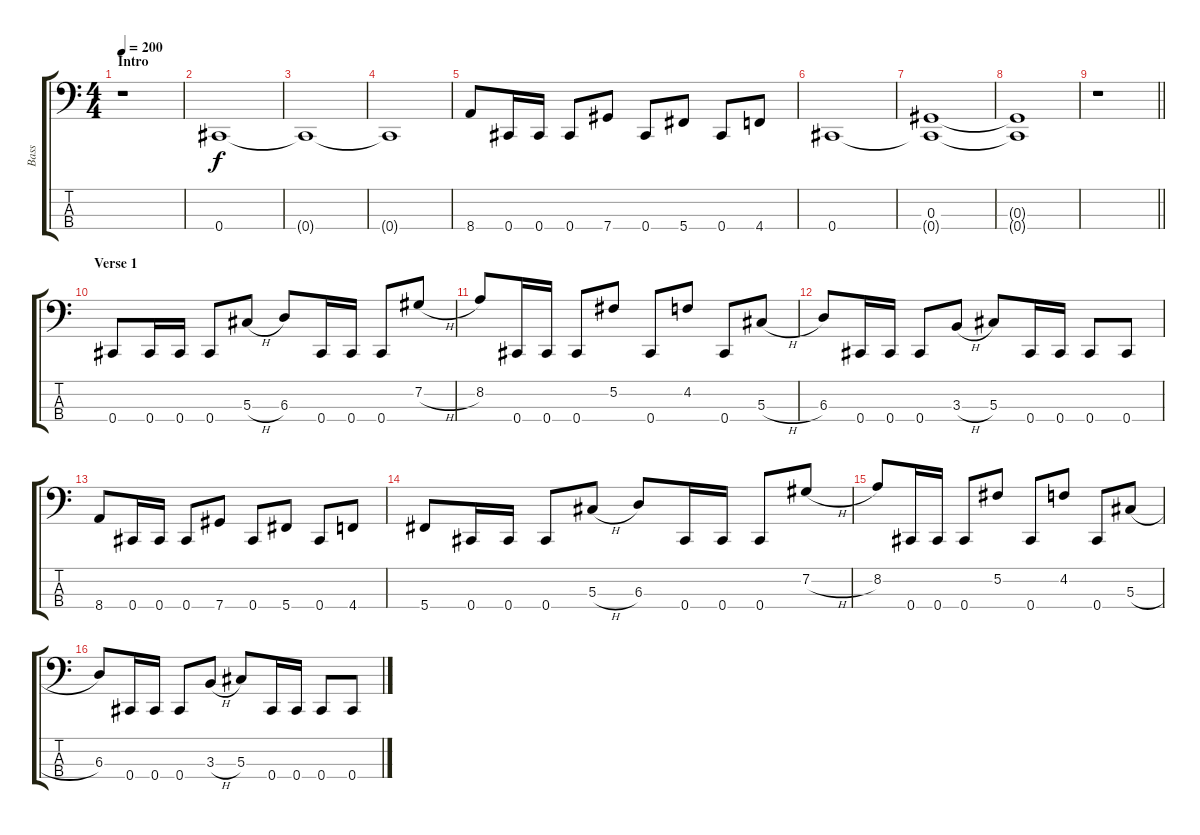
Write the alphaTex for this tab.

\track ("Bass" "Bass") {instrument electricbassfinger}
\staff {score tabs}
\tuning (Gb2 Db2 Ab1 Db1) {hide}
\ts (4 4)
\section ("" "Intro")
\tempo 200
\clef f4
\ks c
r.1{dy f instrument electricbassfinger} |
0.4.1 |
0.4{t}.1 |
0.4{t}.1 |
8.4.8 0.4.16 0.4.16 0.4.8 7.4.8 0.4.8 5.4.8 0.4.8 4.4.8 |
0.4.1 |
(0.3 0.4{t}).1 |
(0.3{t} 0.4{t}).1 |
\barLineRight lightlight
r.1 |
\section ("" "Verse 1")
0.4.8 0.4.16 0.4.16 0.4.8 5.3{h}.8 6.3.8 0.4.16 0.4.16 0.4.8 7.2{h}.8 |
8.2.8 0.4.16 0.4.16 0.4.8 5.2.8 0.4.8 4.2.8 0.4.8 5.3{h}.8 |
6.3.8 0.4.16 0.4.16 0.4.8 3.3{h}.8 5.3.8 0.4.16 0.4.16 0.4.8 0.4.8 |
8.4.8 0.4.16 0.4.16 0.4.8 7.4.8 0.4.8 5.4.8 0.4.8 4.4.8 |
5.4.8 0.4.16 0.4.16 0.4.8 5.3{h}.8 6.3.8 0.4.16 0.4.16 0.4.8 7.2{h}.8 |
8.2.8 0.4.16 0.4.16 0.4.8 5.2.8 0.4.8 4.2.8 0.4.8 5.3{h}.8 |
6.3.8 0.4.16 0.4.16 0.4.8 3.3{h}.8 5.3.8 0.4.16 0.4.16 0.4.8 0.4.8
